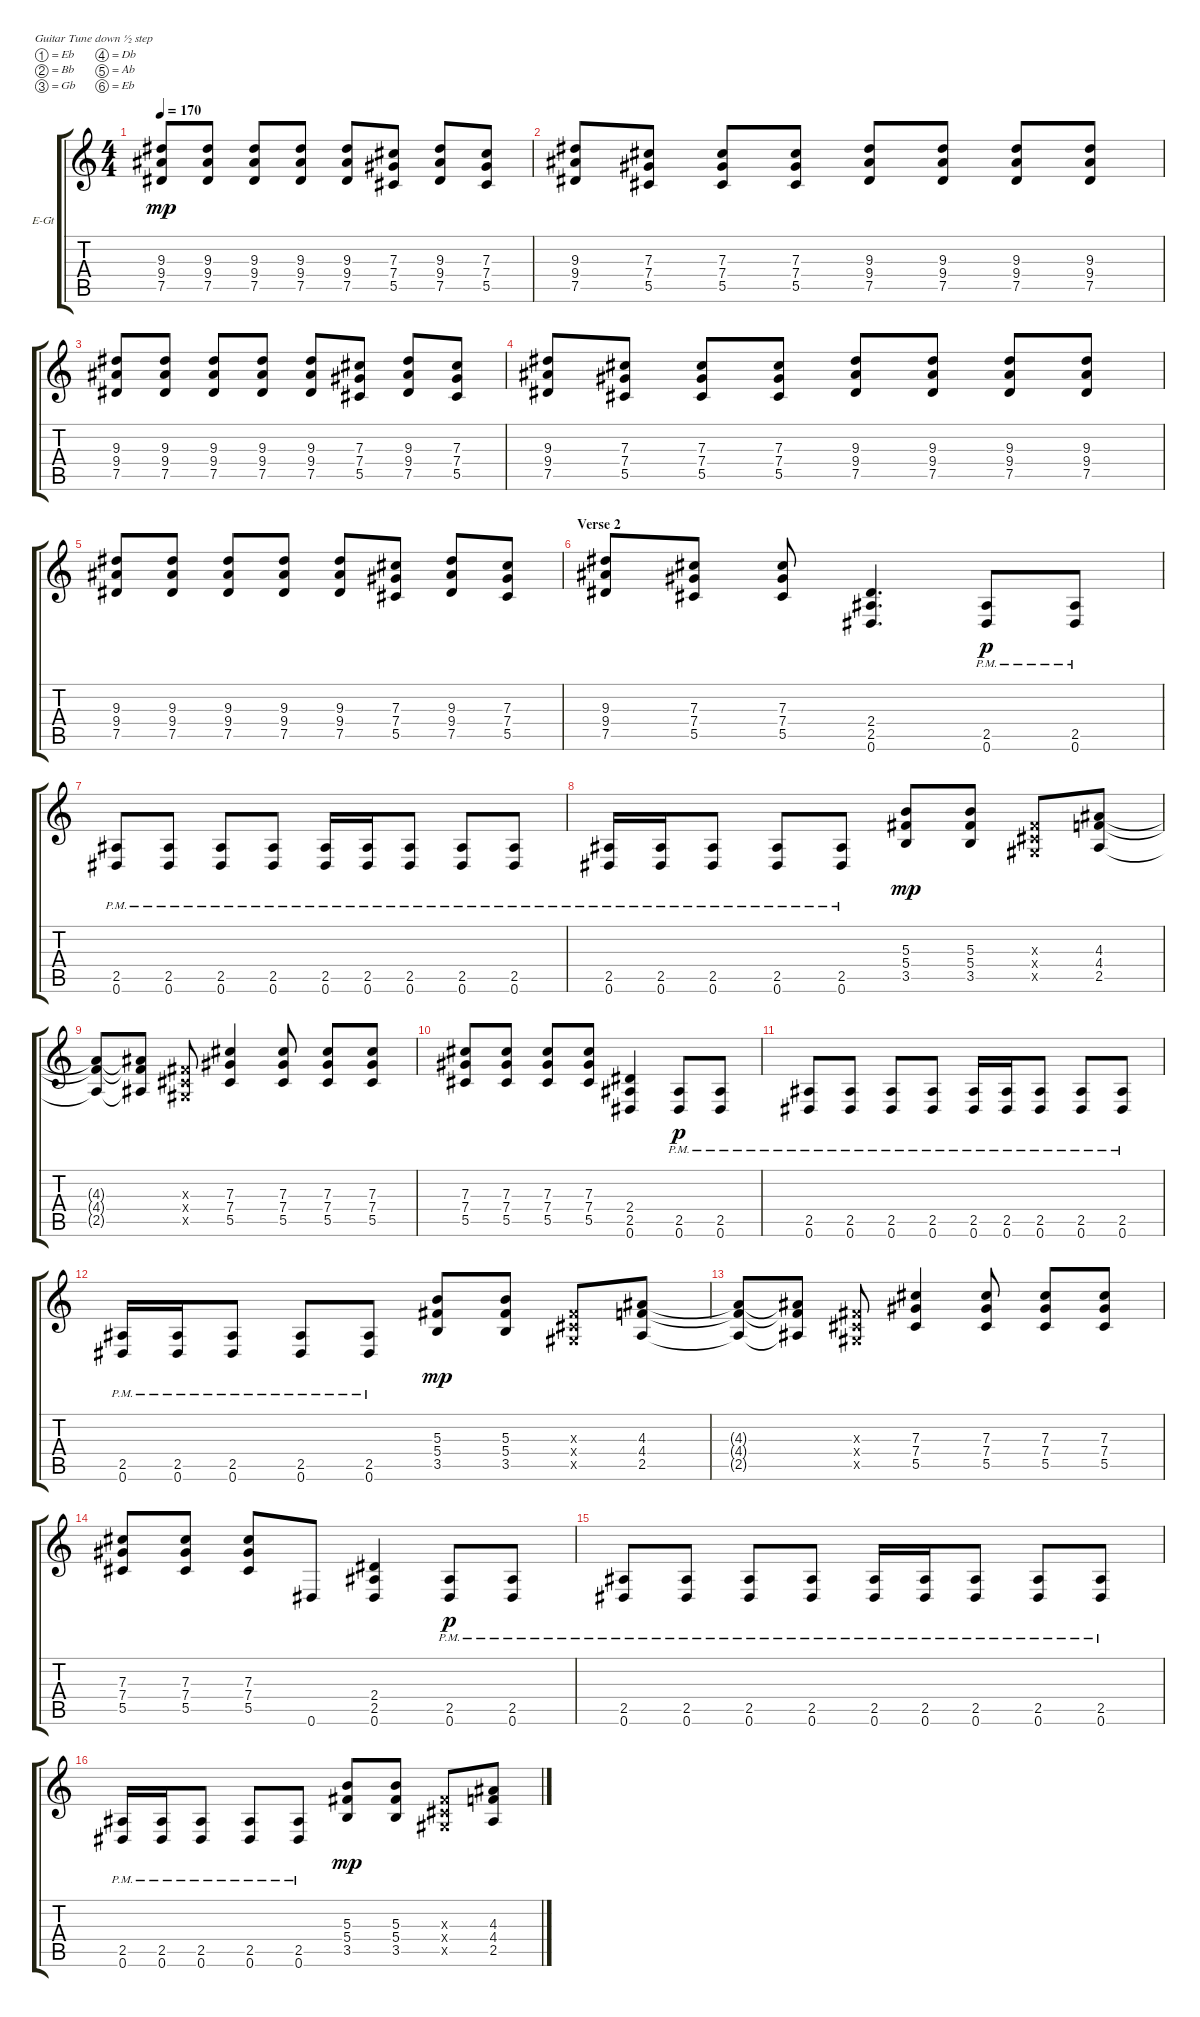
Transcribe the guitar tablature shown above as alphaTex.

\defaultSystemsLayout 4
\bracketExtendMode groupsimilarinstruments
\firstSystemTrackNameOrientation horizontal
\otherSystemsTrackNameOrientation horizontal
\track ("Blondie Hammet - Lead" "E-Gt") {instrument distortionguitar}
\staff {score tabs}
\tuning (Eb4 Bb3 Gb3 Db3 Ab2 Eb2)
\ts (4 4)
\tempo 170
\clef g2
\ks c
(9.4 7.5 9.3).8{dy mp} (9.4 7.5 9.3).8 (9.4 7.5 9.3).8 (9.4 7.5 9.3).8 (9.4 7.5 9.3).8 (7.3 7.4 5.5).8 (9.4 7.5 9.3).8 (7.3 7.4 5.5).8 |
(9.4 7.5 9.3).8 (7.3 7.4 5.5).8 (7.3 7.4 5.5).8 (7.3 7.4 5.5).8 (9.3 9.4 7.5).8 (9.4 7.5 9.3).8 (9.4 7.5 9.3).8 (9.4 7.5 9.3).8 |
(9.4 7.5 9.3).8 (9.4 7.5 9.3).8 (9.4 7.5 9.3).8 (9.4 7.5 9.3).8 (9.4 7.5 9.3).8 (7.3 7.4 5.5).8 (9.4 7.5 9.3).8 (7.3 7.4 5.5).8 |
(9.4 7.5 9.3).8 (7.3 7.4 5.5).8 (7.3 7.4 5.5).8 (7.3 7.4 5.5).8 (9.3 9.4 7.5).8 (9.4 7.5 9.3).8 (9.4 7.5 9.3).8 (9.4 7.5 9.3).8 |
(9.4 7.5 9.3).8 (9.4 7.5 9.3).8 (9.4 7.5 9.3).8 (9.4 7.5 9.3).8 (9.4 7.5 9.3).8 (7.3 7.4 5.5).8 (9.4 7.5 9.3).8 (7.3 7.4 5.5).8 |
\section ("" "Verse 2")
(9.4 7.5 9.3).8 (7.3 7.4 5.5).8 (7.3 7.4 5.5).8 (2.4 2.5 0.6).4{d} (0.6{pm} 2.5{pm}).8{dy p} (0.6{pm} 2.5{pm}).8 |
(0.6{pm} 2.5{pm}).8 (0.6{pm} 2.5{pm}).8 (0.6{pm} 2.5{pm}).8 (0.6{pm} 2.5{pm}).8 (0.6{pm} 2.5{pm}).16 (0.6{pm} 2.5{pm}).16 (0.6{pm} 2.5{pm}).8 (0.6{pm} 2.5{pm}).8 (0.6{pm} 2.5{pm}).8 |
(0.6{pm} 2.5{pm}).16 (0.6{pm} 2.5{pm}).16 (0.6{pm} 2.5{pm}).8 (2.5{pm} 0.6{pm}).8 (2.5{pm} 0.6{pm}).8 (5.3 5.4 3.5).8{dy mp} (5.3 5.4 3.5).8 (0.5{x} 0.4{x} 0.3{x}).8 (4.3 4.4 2.5).8 |
(2.5{t} 4.4{t} 4.3{t}).8 (2.5{t} 4.4{t} 4.3{t}).8 (0.3{x} 0.4{x} 0.5{x}).8 (7.3 7.4 5.5).4 (7.3 7.4 5.5).8 (7.3 7.4 5.5).8 (7.3 7.4 5.5).8 |
(7.3 7.4 5.5).8 (7.3 7.4 5.5).8 (7.3 7.4 5.5).8 (7.3 7.4 5.5).8 (2.4 2.5 0.6).4 (0.6{pm} 2.5{pm}).8{dy p} (0.6{pm} 2.5{pm}).8 |
(0.6{pm} 2.5{pm}).8 (0.6{pm} 2.5{pm}).8 (0.6{pm} 2.5{pm}).8 (0.6{pm} 2.5{pm}).8 (0.6{pm} 2.5{pm}).16 (0.6{pm} 2.5{pm}).16 (0.6{pm} 2.5{pm}).8 (0.6{pm} 2.5{pm}).8 (0.6{pm} 2.5{pm}).8 |
(0.6{pm} 2.5{pm}).16 (0.6{pm} 2.5{pm}).16 (0.6{pm} 2.5{pm}).8 (2.5{pm} 0.6{pm}).8 (2.5{pm} 0.6{pm}).8 (5.3 5.4 3.5).8{dy mp} (5.3 5.4 3.5).8 (0.5{x} 0.4{x} 0.3{x}).8 (4.3 4.4 2.5).8 |
(2.5{t} 4.4{t} 4.3{t}).8 (2.5{t} 4.4{t} 4.3{t}).8 (0.3{x} 0.4{x} 0.5{x}).8 (7.3 7.4 5.5).4 (7.3 7.4 5.5).8 (7.3 7.4 5.5).8 (7.3 7.4 5.5).8 |
(7.3 7.4 5.5).8 (7.3 7.4 5.5).8 (7.3 7.4 5.5).8 0.6.8 (2.4 2.5 0.6).4 (0.6{pm} 2.5{pm}).8{dy p} (0.6{pm} 2.5{pm}).8 |
(0.6{pm} 2.5{pm}).8 (0.6{pm} 2.5{pm}).8 (0.6{pm} 2.5{pm}).8 (0.6{pm} 2.5{pm}).8 (0.6{pm} 2.5{pm}).16 (0.6{pm} 2.5{pm}).16 (0.6{pm} 2.5{pm}).8 (0.6{pm} 2.5{pm}).8 (0.6{pm} 2.5{pm}).8 |
(0.6{pm} 2.5{pm}).16 (0.6{pm} 2.5{pm}).16 (0.6{pm} 2.5{pm}).8 (2.5{pm} 0.6{pm}).8 (2.5{pm} 0.6{pm}).8 (5.3 5.4 3.5).8{dy mp} (5.3 5.4 3.5).8 (0.5{x} 0.4{x} 0.3{x}).8 (4.3 4.4 2.5).8
